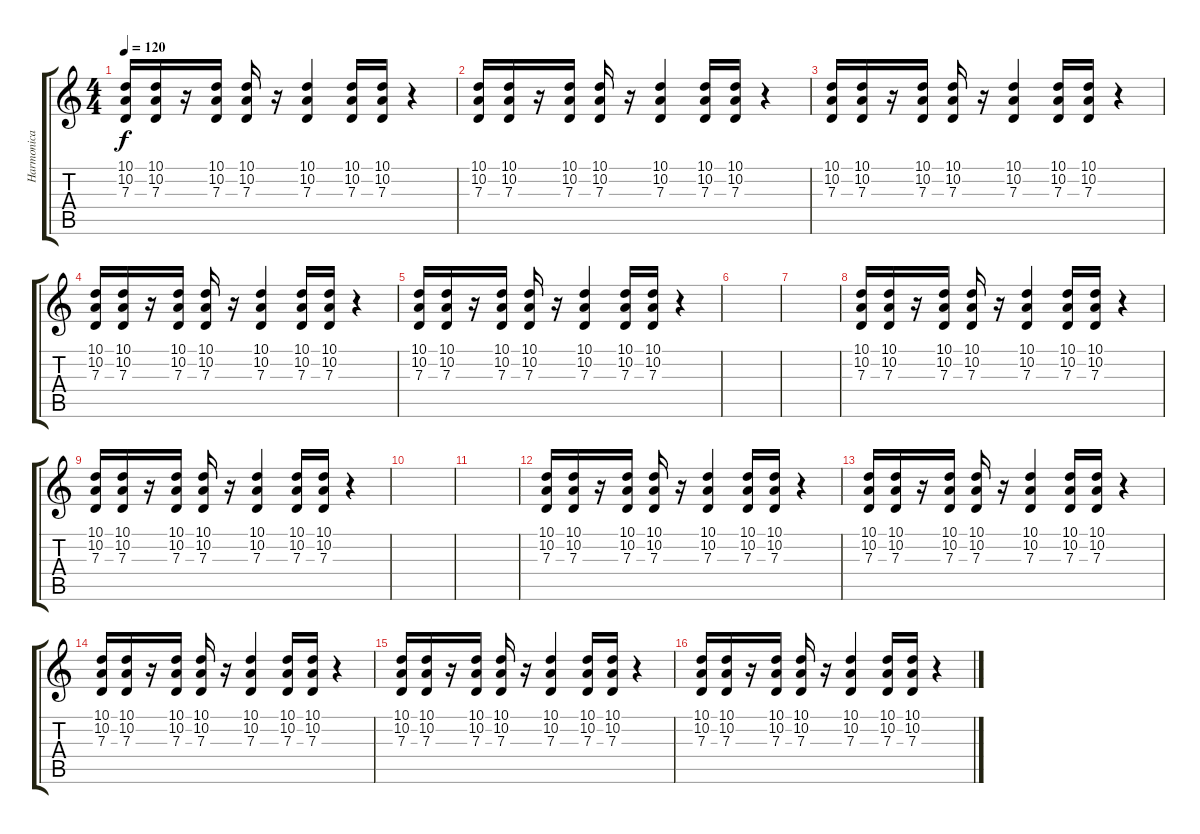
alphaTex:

\track ("Harmonica" "Harmonica") {instrument harmonica}
\staff {score tabs}
\tuning (E4 B3 G3 D3 A2 E2) {hide}
\ts (4 4)
\tempo 120
\clef g2
\ks c
(10.1 10.2 7.3).16{dy f} (10.1 10.2 7.3).16 r.16 (10.1 10.2 7.3).16 (10.1 10.2 7.3).16 r.16 (10.1 10.2 7.3).4 (10.1 10.2 7.3).16 (10.1 10.2 7.3).16 r.4 |
(10.1 10.2 7.3).16 (10.1 10.2 7.3).16 r.16 (10.1 10.2 7.3).16 (10.1 10.2 7.3).16 r.16 (10.1 10.2 7.3).4 (10.1 10.2 7.3).16 (10.1 10.2 7.3).16 r.4 |
(10.1 10.2 7.3).16 (10.1 10.2 7.3).16 r.16 (10.1 10.2 7.3).16 (10.1 10.2 7.3).16 r.16 (10.1 10.2 7.3).4 (10.1 10.2 7.3).16 (10.1 10.2 7.3).16 r.4 |
(10.1 10.2 7.3).16 (10.1 10.2 7.3).16 r.16 (10.1 10.2 7.3).16 (10.1 10.2 7.3).16 r.16 (10.1 10.2 7.3).4 (10.1 10.2 7.3).16 (10.1 10.2 7.3).16 r.4 |
(10.1 10.2 7.3).16 (10.1 10.2 7.3).16 r.16 (10.1 10.2 7.3).16 (10.1 10.2 7.3).16 r.16 (10.1 10.2 7.3).4 (10.1 10.2 7.3).16 (10.1 10.2 7.3).16 r.4 |
|
|
(10.1 10.2 7.3).16 (10.1 10.2 7.3).16 r.16 (10.1 10.2 7.3).16 (10.1 10.2 7.3).16 r.16 (10.1 10.2 7.3).4 (10.1 10.2 7.3).16 (10.1 10.2 7.3).16 r.4 |
(10.1 10.2 7.3).16 (10.1 10.2 7.3).16 r.16 (10.1 10.2 7.3).16 (10.1 10.2 7.3).16 r.16 (10.1 10.2 7.3).4 (10.1 10.2 7.3).16 (10.1 10.2 7.3).16 r.4 |
|
|
(10.1 10.2 7.3).16 (10.1 10.2 7.3).16 r.16 (10.1 10.2 7.3).16 (10.1 10.2 7.3).16 r.16 (10.1 10.2 7.3).4 (10.1 10.2 7.3).16 (10.1 10.2 7.3).16 r.4 |
(10.1 10.2 7.3).16 (10.1 10.2 7.3).16 r.16 (10.1 10.2 7.3).16 (10.1 10.2 7.3).16 r.16 (10.1 10.2 7.3).4 (10.1 10.2 7.3).16 (10.1 10.2 7.3).16 r.4 |
(10.1 10.2 7.3).16 (10.1 10.2 7.3).16 r.16 (10.1 10.2 7.3).16 (10.1 10.2 7.3).16 r.16 (10.1 10.2 7.3).4 (10.1 10.2 7.3).16 (10.1 10.2 7.3).16 r.4 |
(10.1 10.2 7.3).16 (10.1 10.2 7.3).16 r.16 (10.1 10.2 7.3).16 (10.1 10.2 7.3).16 r.16 (10.1 10.2 7.3).4 (10.1 10.2 7.3).16 (10.1 10.2 7.3).16 r.4 |
(10.1 10.2 7.3).16 (10.1 10.2 7.3).16 r.16 (10.1 10.2 7.3).16 (10.1 10.2 7.3).16 r.16 (10.1 10.2 7.3).4 (10.1 10.2 7.3).16 (10.1 10.2 7.3).16 r.4
